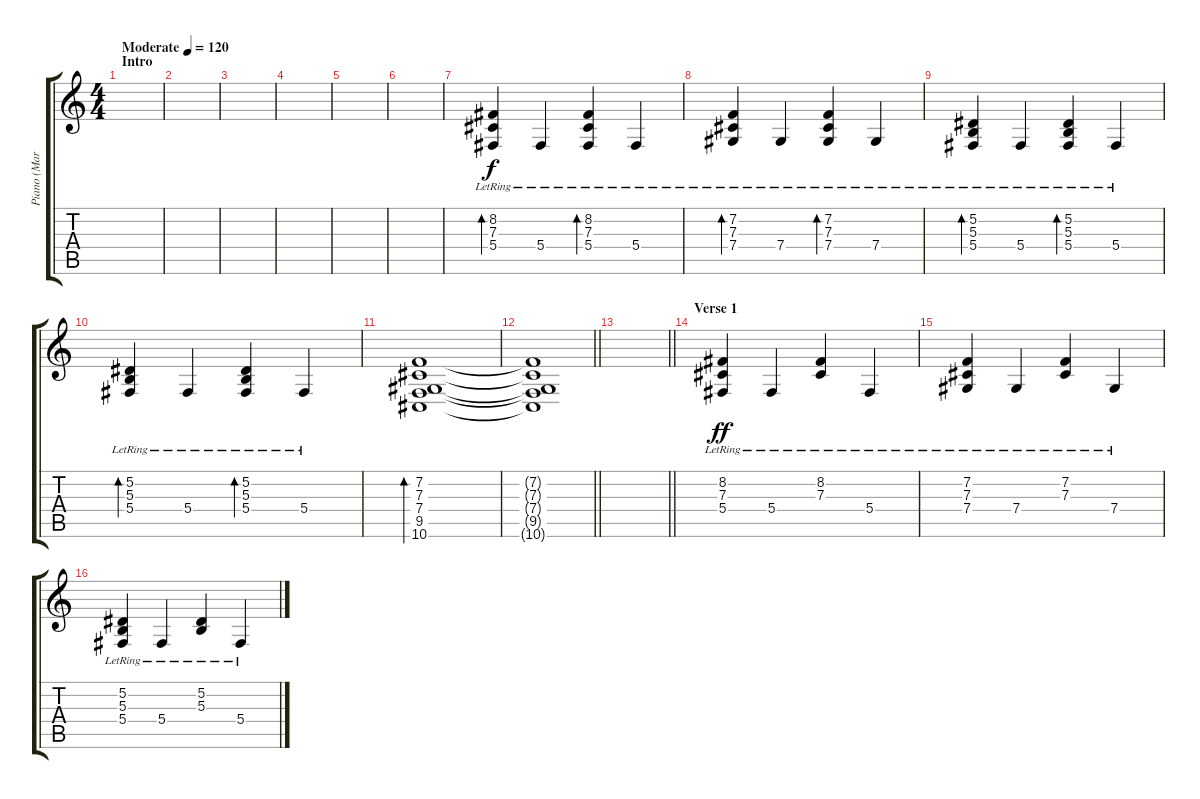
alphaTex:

\track ("Piano (Marc-Antoine Fortin)" "Piano (Mar") {instrument acousticgrandpiano}
\staff {score tabs}
\tuning (Eb4 Bb3 Gb3 Db3 Ab2 Eb2) {hide}
\ts (4 4)
\section ("" "Intro")
\tempo (120 "Moderate")
\clef g2
\ks c
|
|
|
|
|
|
(8.2{lr} 7.3{lr} 5.4{lr}).4{bd 240} 5.4{lr}.4 (8.2{lr} 7.3{lr} 5.4{lr}).4{bd 480} 5.4{lr}.4 |
(7.2{lr} 7.3{lr} 7.4{lr}).4{bd 240} 7.4{lr}.4 (7.2{lr} 7.3{lr} 7.4{lr}).4{bd 480} 7.4{lr}.4 |
(5.2{lr} 5.3{lr} 5.4{lr}).4{bd 240} 5.4{lr}.4 (5.2{lr} 5.3{lr} 5.4{lr}).4{bd 480} 5.4{lr}.4 |
(5.2{lr} 5.3{lr} 5.4{lr}).4{bd 240} 5.4{lr}.4 (5.2{lr} 5.3{lr} 5.4{lr}).4{bd 480} 5.4{lr}.4 |
(7.2 7.3 7.4 9.5 10.6).1{bd 480} |
\barLineRight lightlight
(7.2{t} 7.3{t} 7.4{t} 9.5{t} 10.6{t}).1{dy f} |
\barLineRight lightlight
|
\section ("" "Verse 1")
(8.2{lr} 7.3{lr} 5.4{lr}).4{dy ff} 5.4{lr}.4 (8.2{lr} 7.3{lr}).4 5.4{lr}.4 |
(7.2{lr} 7.3{lr} 7.4{lr}).4 7.4{lr}.4 (7.2{lr} 7.3{lr}).4 7.4{lr}.4 |
(5.2{lr} 5.3{lr} 5.4{lr}).4 5.4{lr}.4 (5.2{lr} 5.3{lr}).4 5.4{lr}.4
